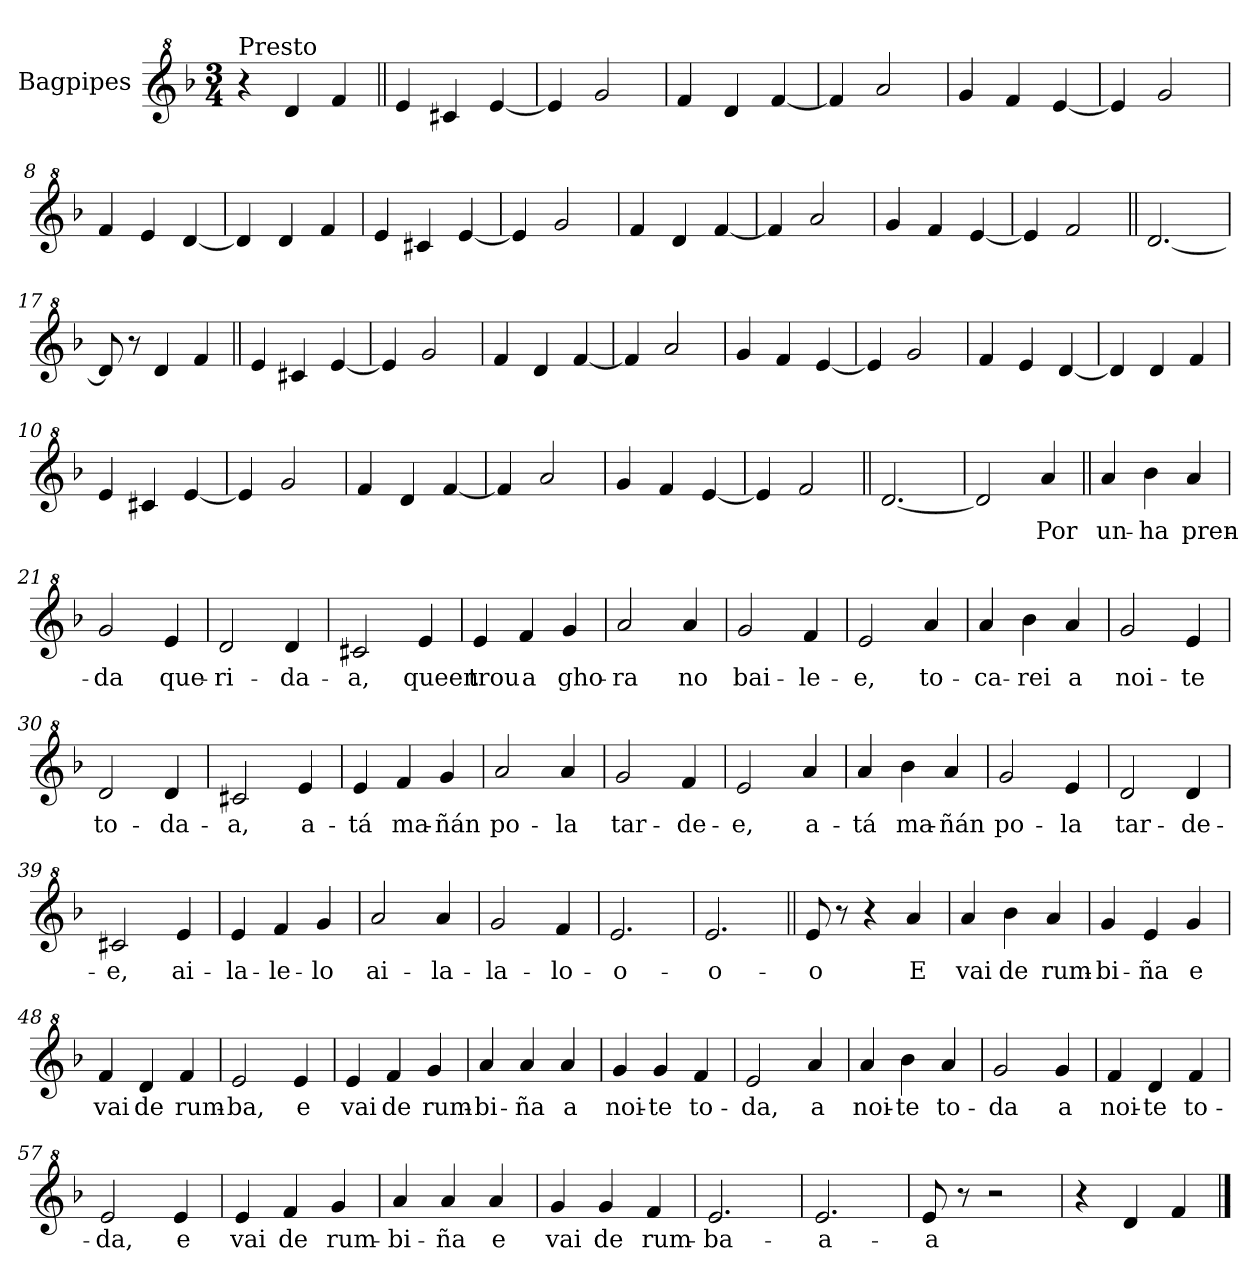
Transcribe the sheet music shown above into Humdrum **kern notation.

**kern	**text
*part1	*part1
*staff1	*staff1
*I"Bagpipes	*
*I'Bag	*
*clefG^2	*
*k[b-]	*
*F:	*
*M3/4	*
=1	=1
!LO:TX:a:t=Presto	!
4r	.
4dd/	.
4ff/	.
=2||	=2||
4ee/	.
4cc#X/	.
[4ee/	.
=3	=3
4ee/]	.
2gg/	.
=4	=4
4ff/	.
4dd/	.
[4ff/	.
=5	=5
4ff/]	.
2aa/	.
=6	=6
4gg/	.
4ff/	.
[4ee/	.
=7	=7
4ee/]	.
2gg/	.
=8	=8
4ff/	.
4ee/	.
[4dd/	.
=9	=9
4dd/]	.
4dd/	.
4ff/	.
=10	=10
4ee/	.
4cc#X/	.
[4ee/	.
=11	=11
4ee/]	.
2gg/	.
=12	=12
4ff/	.
4dd/	.
[4ff/	.
=13	=13
4ff/]	.
2aa/	.
!!LO:LB:g=z
=14	=14
4gg/	.
4ff/	.
[4ee/	.
=15	=15
4ee/]	.
2ff/	.
=16||	=16||
[2.dd/	.
=17	=17
8dd/]	.
8r	.
4dd/	.
4ff/	.
=2||	=2||
4ee/	.
4cc#X/	.
[4ee/	.
=3	=3
4ee/]	.
2gg/	.
=4	=4
4ff/	.
4dd/	.
[4ff/	.
=5	=5
4ff/]	.
2aa/	.
=6	=6
4gg/	.
4ff/	.
[4ee/	.
=7	=7
4ee/]	.
2gg/	.
=8	=8
4ff/	.
4ee/	.
[4dd/	.
=9	=9
4dd/]	.
4dd/	.
4ff/	.
=10	=10
4ee/	.
4cc#X/	.
[4ee/	.
=11	=11
4ee/]	.
2gg/	.
=12	=12
4ff/	.
4dd/	.
[4ff/	.
=13	=13
4ff/]	.
2aa/	.
!!LO:LB:g=z
=14	=14
4gg/	.
4ff/	.
[4ee/	.
=15	=15
4ee/]	.
2ff/	.
=18||	=18||
[2.dd/	.
=19	=19
2dd/]	.
4aa/	Por
=20||	=20||
4aa/	un-
4bb-\	-ha
4aa/	pren-
=21	=21
2gg/	-da
4ee/	que-
=22	=22
2dd/	-ri-
4dd/	-da-
=23	=23
2cc#X/	-a,
4ee/	queen
=24	=24
4ee/	trou
4ff/	a
4gg/	gho-
!!LO:LB:g=z
=25	=25
2aa/	-ra
4aa/	no
=26	=26
2gg/	bai-
4ff/	-le-
=27	=27
2ee/	-e,
4aa/	to-
=28	=28
4aa/	-ca-
4bb-\	-rei
4aa/	a
=29	=29
2gg/	noi-
4ee/	-te
=30	=30
2dd/	to-
4dd/	-da-
=31	=31
2cc#X/	-a,
4ee/	a-
=32	=32
4ee/	-tá
4ff/	ma-
4gg/	-ñán
=33	=33
2aa/	po-
4aa/	-la
=34	=34
2gg/	tar-
4ff/	-de-
=35	=35
2ee/	-e,
4aa/	a-
!!LO:LB:g=z
=36	=36
4aa/	-tá
4bb-\	ma-
4aa/	-ñán
=37	=37
2gg/	po-
4ee/	-la
=38	=38
2dd/	tar-
4dd/	-de-
=39	=39
2cc#X/	-e,
4ee/	ai-
=40	=40
4ee/	-la-
4ff/	-le-
4gg/	-lo
=41	=41
2aa/	ai-
4aa/	-la-
=42	=42
2gg/	-la-
4ff/	-lo-
=43	=43
2.ee/	-o-
=44	=44
2.ee/	-o-
=45||	=45||
8ee/	-o
8r	.
4r	.
4aa/	E
=46	=46
4aa/	vai
4bb-\	de
4aa/	rum-
!!LO:LB:g=z
=47	=47
4gg/	-bi-
4ee/	-ña
4gg/	e
=48	=48
4ff/	vai
4dd/	de
4ff/	rum-
=49	=49
2ee/	-ba,
4ee/	e
=50	=50
4ee/	vai
4ff/	de
4gg/	rum-
=51	=51
4aa/	-bi-
4aa/	-ña
4aa/	a
=52	=52
4gg/	noi-
4gg/	-te
4ff/	to-
=53	=53
2ee/	-da,
4aa/	a
=54	=54
4aa/	noi-
4bb-\	-te
4aa/	to-
=55	=55
2gg/	-da
4gg/	a
!!LO:LB:g=z
=56	=56
4ff/	noi-
4dd/	-te
4ff/	to-
=57	=57
2ee/	-da,
4ee/	e
=58	=58
4ee/	vai
4ff/	de
4gg/	rum-
=59	=59
4aa/	-bi-
4aa/	-ña
4aa/	e
=60	=60
4gg/	vai
4gg/	de
4ff/	rum-
=61	=61
2.ee/	-ba-
=62	=62
2.ee/	-a-
=63	=63
8ee/	-a
8r	.
2r	.
=64	=64
4r	.
4dd/	.
4ff/	.
==	==
*-	*-
